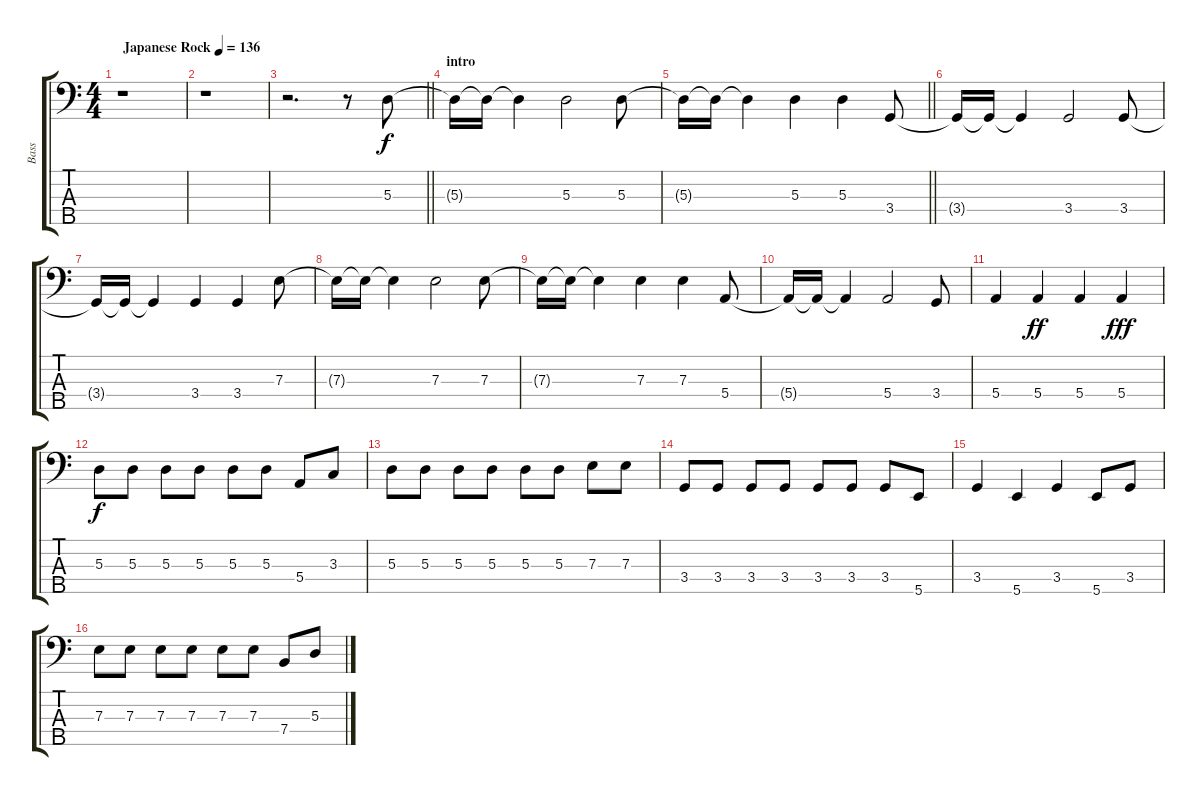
\track ("Bass" "Bass") {instrument electricbasspick}
\staff {score tabs}
\tuning (G2 D2 A1 E1 B0) {hide}
\ts (4 4)
\tempo (136 "Japanese Rock")
\clef f4
\ks c
r.1{dy f instrument electricbasspick} |
r.1 |
\barLineRight lightlight
r.2{d} r.8 5.3.8 |
\section ("" "intro")
5.3{t}.16 5.3{t}.16 5.3{t}.4 5.3.2 5.3.8 |
\barLineRight lightlight
5.3{t}.16 5.3{t}.16 5.3{t}.4 5.3.4 5.3.4 3.4.8 |
3.4{t}.16 3.4{t}.16 3.4{t}.4 3.4.2 3.4.8 |
3.4{t}.16 3.4{t}.16 3.4{t}.4 3.4.4 3.4.4 7.3.8 |
7.3{t}.16 7.3{t}.16 7.3{t}.4 7.3.2 7.3.8 |
7.3{t}.16 7.3{t}.16 7.3{t}.4 7.3.4 7.3.4 5.4.8 |
5.4{t}.16 5.4{t}.16 5.4{t}.4 5.4.2 3.4.8 |
5.4.4 5.4.4{dy ff} 5.4.4 5.4.4{dy fff} |
5.3.8{dy f} 5.3.8 5.3.8 5.3.8 5.3.8 5.3.8 5.4.8 3.3.8 |
5.3.8 5.3.8 5.3.8 5.3.8 5.3.8 5.3.8 7.3.8 7.3.8 |
3.4.8 3.4.8 3.4.8 3.4.8 3.4.8 3.4.8 3.4.8 5.5.8 |
3.4.4 5.5.4 3.4.4 5.5.8 3.4.8 |
7.3.8 7.3.8 7.3.8 7.3.8 7.3.8 7.3.8 7.4.8 5.3.8
